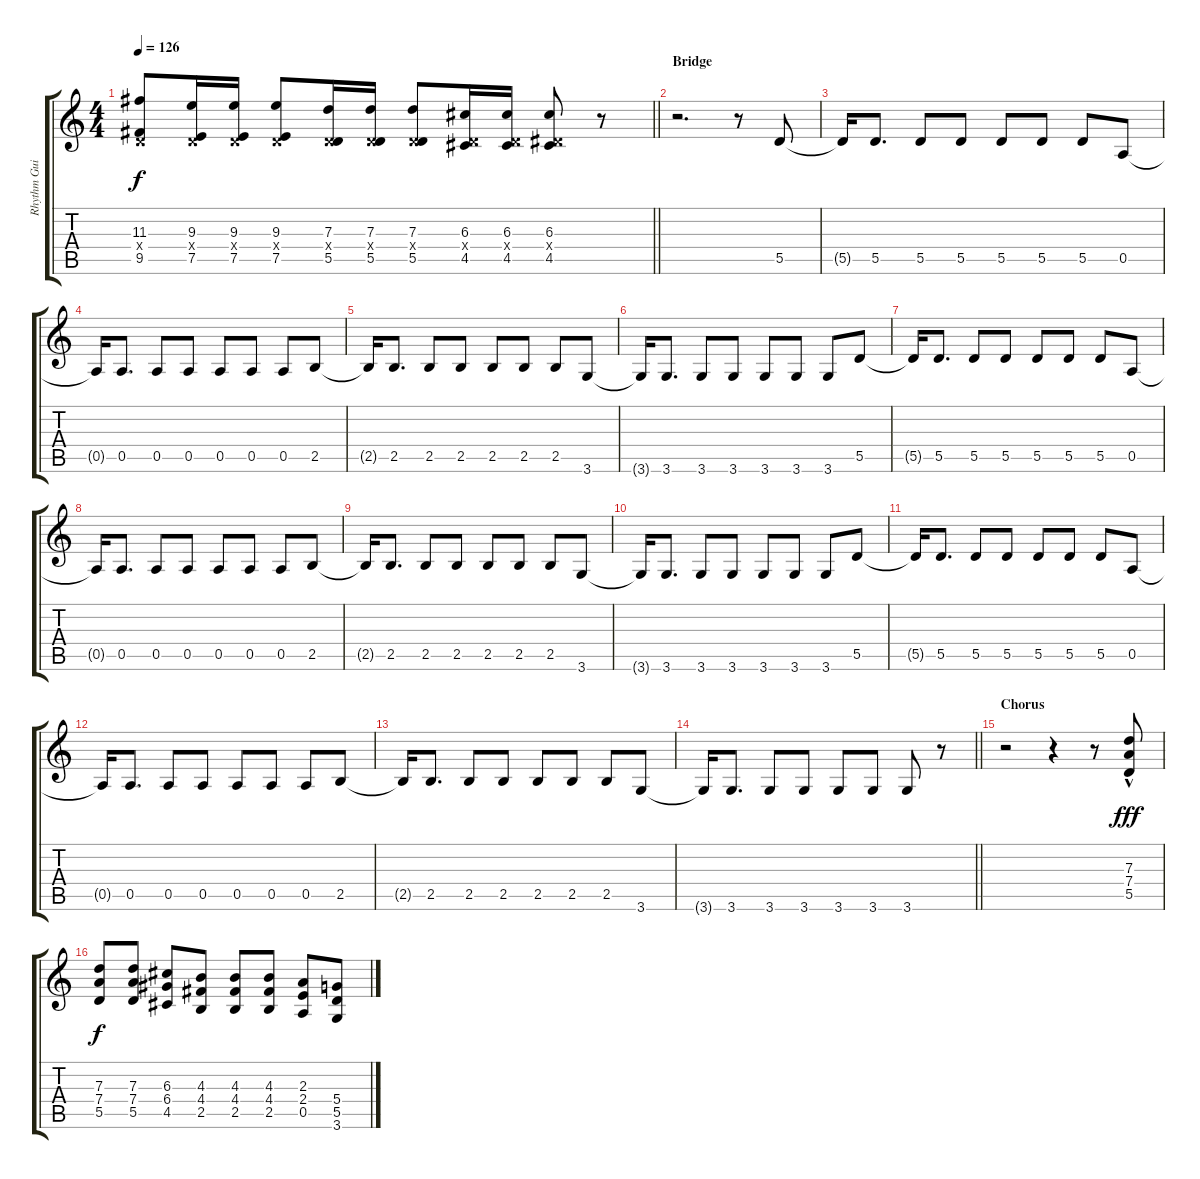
\track ("Rhythm Guitar" "Rhythm Gui") {instrument electricguitarclean}
\staff {score tabs}
\tuning (E4 B3 G3 D3 A2 E2) {hide}
\ts (4 4)
\tempo 126
\clef g2
\barLineRight lightlight
\ks c
(11.3 0.4{x} 9.5).8{dy f} (9.3 0.4{x} 7.5).16 (9.3 0.4{x} 7.5).16 (9.3 0.4{x} 7.5).8 (7.3 0.4{x} 5.5).16 (7.3 0.4{x} 5.5).16 (7.3 0.4{x} 5.5).8 (6.3 0.4{x} 4.5).16 (6.3 0.4{x} 4.5).16 (6.3 1.4{x} 4.5).8 r.8 |
\section ("" "Bridge")
r.2{d} r.8 5.5.8{volume 8 instrument electricguitarclean} |
5.5{t}.16 5.5.8{d} 5.5.8 5.5.8 5.5.8 5.5.8 5.5.8 0.5.8 |
0.5{t}.16 0.5.8{d} 0.5.8 0.5.8 0.5.8 0.5.8 0.5.8 2.5.8 |
2.5{t}.16 2.5.8{d} 2.5.8 2.5.8 2.5.8 2.5.8 2.5.8 3.6.8 |
3.6{t}.16 3.6.8{d} 3.6.8 3.6.8 3.6.8 3.6.8 3.6.8 5.5.8 |
5.5{t}.16 5.5.8{d} 5.5.8 5.5.8 5.5.8 5.5.8 5.5.8 0.5.8 |
0.5{t}.16 0.5.8{d} 0.5.8 0.5.8 0.5.8 0.5.8 0.5.8 2.5.8 |
2.5{t}.16 2.5.8{d} 2.5.8 2.5.8 2.5.8 2.5.8 2.5.8 3.6.8 |
3.6{t}.16 3.6.8{d} 3.6.8 3.6.8 3.6.8 3.6.8 3.6.8 5.5.8 |
5.5{t}.16 5.5.8{d} 5.5.8 5.5.8 5.5.8 5.5.8 5.5.8 0.5.8 |
0.5{t}.16 0.5.8{d} 0.5.8 0.5.8 0.5.8 0.5.8 0.5.8 2.5.8 |
2.5{t}.16 2.5.8{d} 2.5.8 2.5.8 2.5.8 2.5.8 2.5.8 3.6.8 |
\barLineRight lightlight
3.6{t}.16 3.6.8{d} 3.6.8 3.6.8 3.6.8 3.6.8 3.6.8 r.8 |
\section ("" "Chorus")
r.2 r.4 r.8 (7.3 7.4 5.5{hac}).8{dy fff instrument overdrivenguitar} |
(7.3 7.4 5.5).8{dy f} (7.3 7.4 5.5).8 (6.3 6.4 4.5).8 (4.3 4.4 2.5).8 (4.3 4.4 2.5).8 (4.3 4.4 2.5).8 (2.3 2.4 0.5).8 (5.4 5.5 3.6).8
